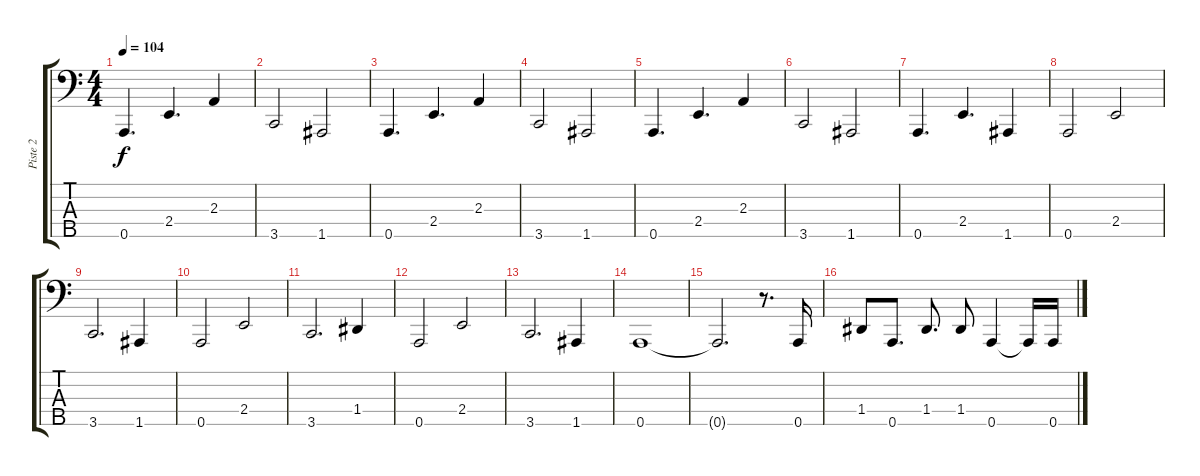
\track ("Piste 2" "Piste 2") {instrument slapbass1}
\staff {score tabs}
\tuning (F2 C2 G1 D1 A0) {hide}
\ts (4 4)
\tempo 104
\clef f4
\ks c
0.5.4{d dy f} 2.4.4{d} 2.3.4 |
3.5.2 1.5.2 |
0.5.4{d} 2.4.4{d} 2.3.4 |
3.5.2 1.5.2 |
0.5.4{d} 2.4.4{d} 2.3.4 |
3.5.2 1.5.2 |
0.5.4{d} 2.4.4{d} 1.5.4 |
0.5.2{instrument electricbassfinger} 2.4.2 |
3.5.2{d} 1.5.4 |
0.5.2 2.4.2 |
3.5.2{d} 1.4.4 |
0.5.2 2.4.2 |
3.5.2{d} 1.5.4 |
0.5.1 |
0.5{t}.2{d} r.8{d} 0.5.16 |
1.4.8{instrument slapbass1} 0.5.8{d} 1.4.8{d} 1.4.8 0.5.4 0.5{t}.16 0.5.16
